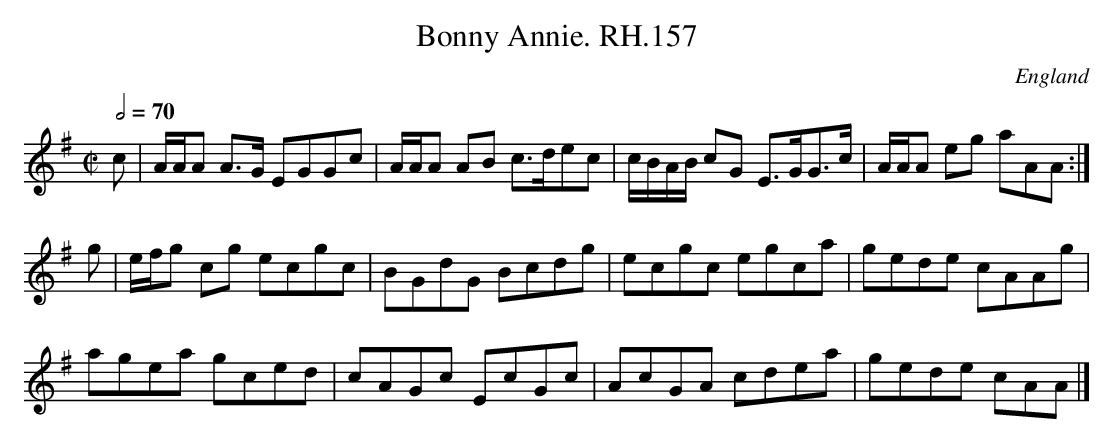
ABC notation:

X:1
T:Bonny Annie. RH.157
O:England
M:C|
L:1/8
Q:1/2=70
K:G
c|A/A/A A>G EGGc|A/A/A AB c>dec|\
c/B/A/B/ cG E>GG>c|A/A/A eg aAA:|
g|e/f/g cg ecgc|BGdG Bcdg|ecgc egca|gede cAAg|
agea gced|cAGc EcGc|AcGA cdea|gede cAA|]
